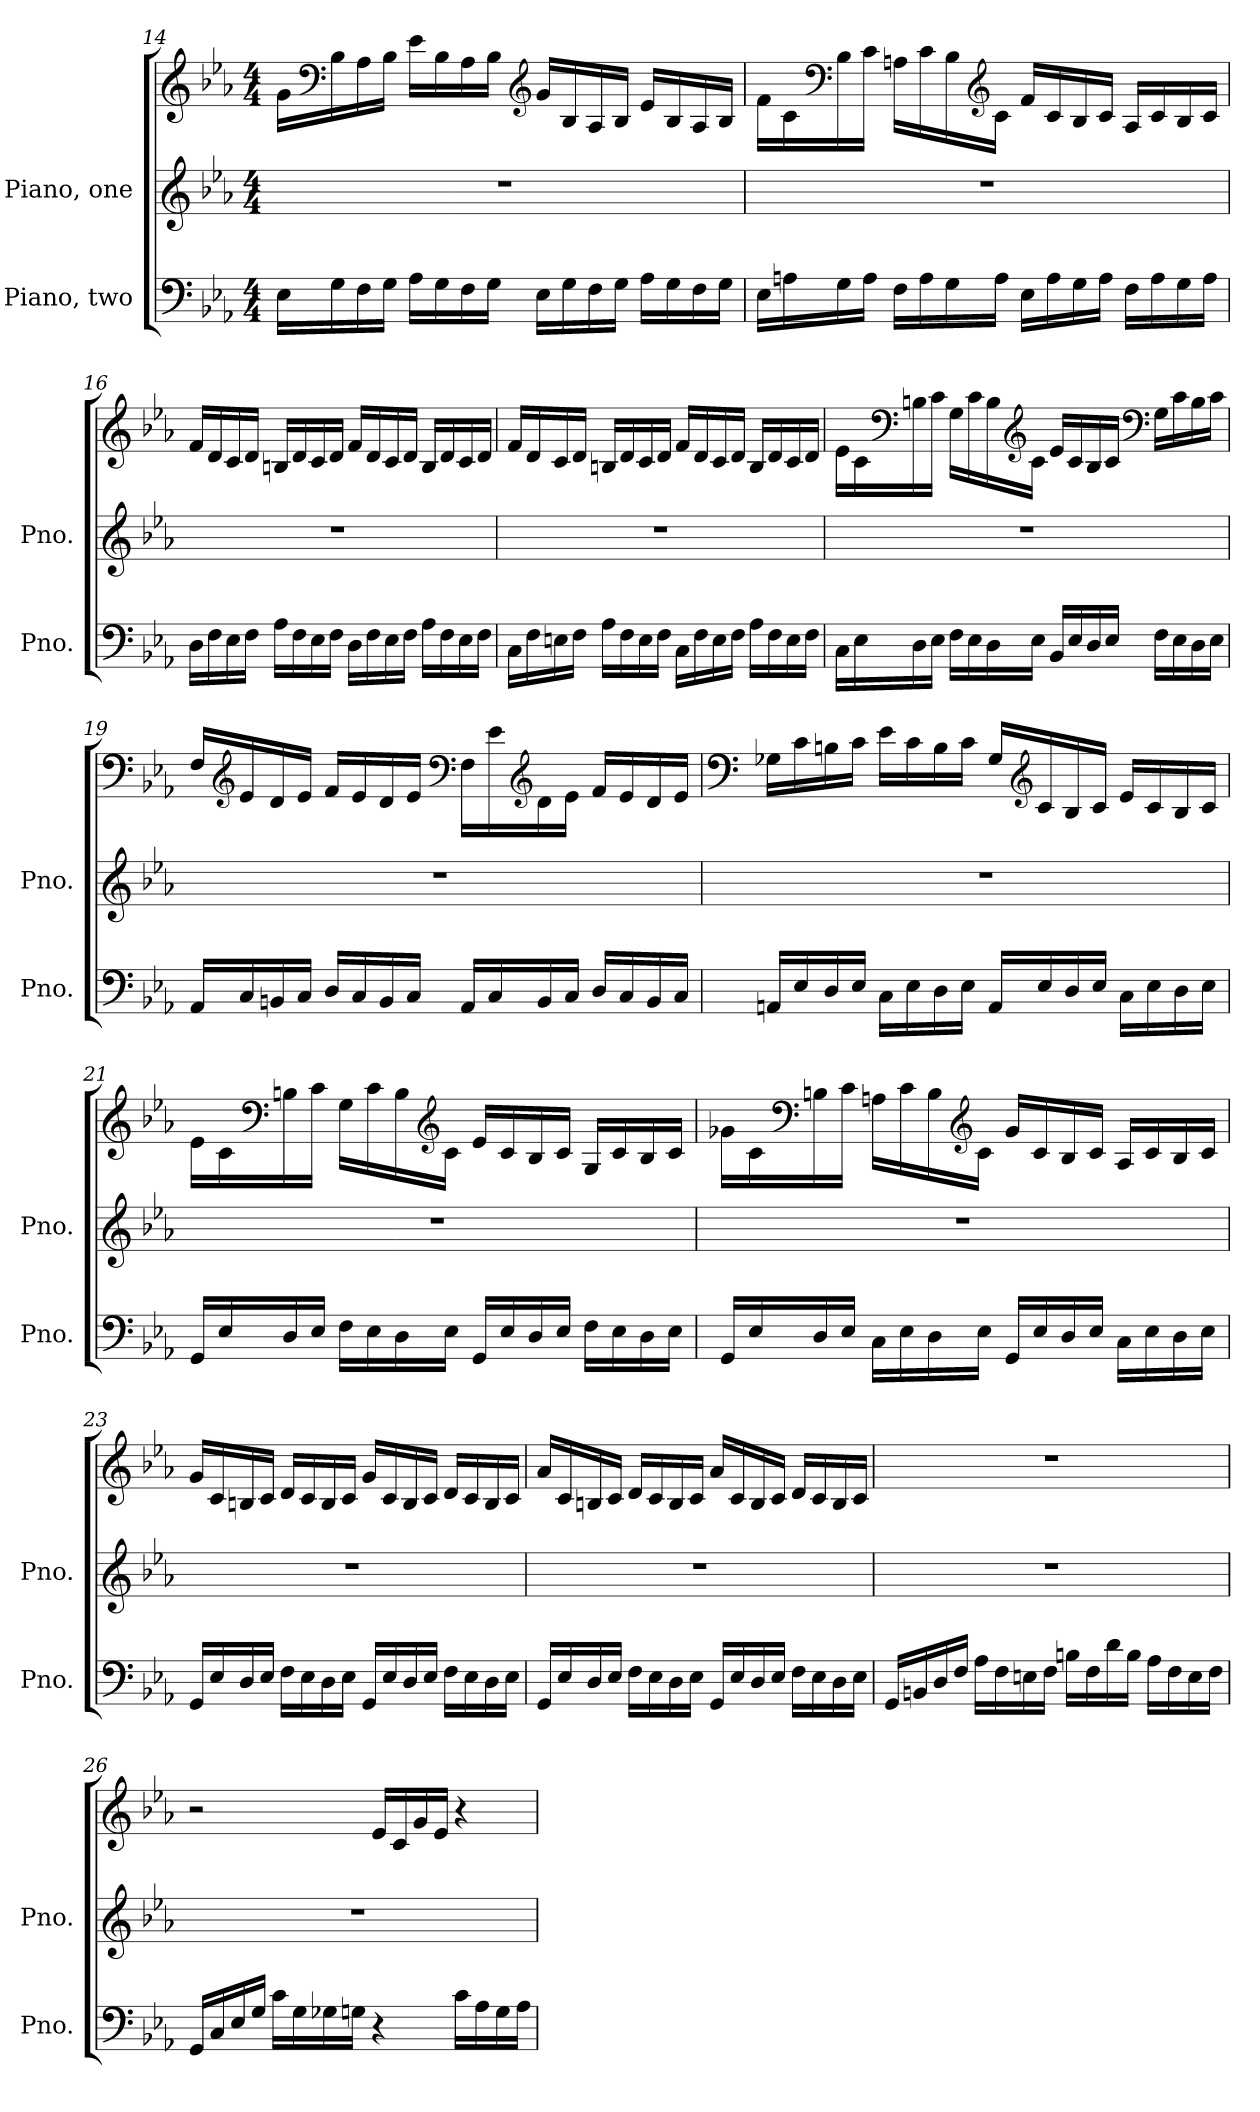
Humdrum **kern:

**kern	**kern	**kern
*part2	*part1	*part1
*staff3	*staff2	*staff1
*I"Piano, two	*I"Piano, one	*
*I'Pno.	*I'Pno.	*
!!LO:LB:g=z
*clefF4	*clefG2	*clefG2
*k[b-e-a-]	*k[b-e-a-]	*k[b-e-a-]
*M4/4	*M4/4	*M4/4
=14	=14	=14
16E-\LL	1r	16g\LL
*	*	*clefF4
16G\	.	16B-\
16F\	.	16A-\
16G\JJ	.	16B-\JJ
16A-\LL	.	16e-\LL
16G\	.	16B-\
16F\	.	16A-\
16G\JJ	.	16B-\JJ
*	*	*clefG2
16E-\LL	.	16g/LL
16G\	.	16B-/
16F\	.	16A-/
16G\JJ	.	16B-/JJ
16A-\LL	.	16e-/LL
16G\	.	16B-/
16F\	.	16A-/
16G\JJ	.	16B-/JJ
!!LO:PB:g=z
=15	=15	=15
16E-\LL	1r	16f\LL
16An\	.	16c\
*	*	*clefF4
16G\	.	16B-\
16A\JJ	.	16c\JJ
16F\LL	.	16An\LL
16A\	.	16c\
16G\	.	16B-\
*	*	*clefG2
16A\JJ	.	16c\JJ
16E-\LL	.	16f/LL
16A\	.	16c/
16G\	.	16B-/
16A\JJ	.	16c/JJ
16F\LL	.	16A/LL
16A\	.	16c/
16G\	.	16B-/
16A\JJ	.	16c/JJ
=16	=16	=16
16D\LL	1r	16f/LL
16F\	.	16d/
16E-\	.	16c/
16F\JJ	.	16d/JJ
16A-\LL	.	16Bn/LL
16F\	.	16d/
16E-\	.	16c/
16F\JJ	.	16d/JJ
16D\LL	.	16f/LL
16F\	.	16d/
16E-\	.	16c/
16F\JJ	.	16d/JJ
16A-\LL	.	16B/LL
16F\	.	16d/
16E-\	.	16c/
16F\JJ	.	16d/JJ
!!LO:LB:g=z
=17	=17	=17
16C\LL	1r	16f/LL
16F\	.	16d/
16En\	.	16c/
16F\JJ	.	16d/JJ
16A-\LL	.	16Bn/LL
16F\	.	16d/
16E\	.	16c/
16F\JJ	.	16d/JJ
16C\LL	.	16f/LL
16F\	.	16d/
16E\	.	16c/
16F\JJ	.	16d/JJ
16A-\LL	.	16B/LL
16F\	.	16d/
16E\	.	16c/
16F\JJ	.	16d/JJ
=18	=18	=18
16C\LL	1r	16e-\LL
16E-\	.	16c\
*	*	*clefF4
16D\	.	16Bn\
16E-\JJ	.	16c\JJ
16F\LL	.	16G\LL
16E-\	.	16c\
16D\	.	16B\
*	*	*clefG2
16E-\JJ	.	16c\JJ
16BB-/LL	.	16e-/LL
16E-/	.	16c/
16D/	.	16B/
16E-/JJ	.	16c/JJ
*	*	*clefF4
16F\LL	.	16G\LL
16E-\	.	16c\
16D\	.	16B\
16E-\JJ	.	16c\JJ
!!LO:LB:g=z
=19	=19	=19
16AA-/LL	1r	16F/LL
*	*	*clefG2
16C/	.	16e-/
16BBn/	.	16d/
16C/JJ	.	16e-/JJ
16D/LL	.	16f/LL
16C/	.	16e-/
16BB/	.	16d/
16C/JJ	.	16e-/JJ
*	*	*clefF4
16AA-/LL	.	16F\LL
16C/	.	16e-\
*	*	*clefG2
16BB/	.	16d\
16C/JJ	.	16e-\JJ
16D/LL	.	16f/LL
16C/	.	16e-/
16BB/	.	16d/
16C/JJ	.	16e-/JJ
!!LO:LB:g=z
=20	=20	=20
*	*	*clefF4
16AAn/LL	1r	16G-X\LL
16E-/	.	16c\
16D/	.	16Bn\
16E-/JJ	.	16c\JJ
16C\LL	.	16e-\LL
16E-\	.	16c\
16D\	.	16B\
16E-\JJ	.	16c\JJ
16AA/LL	.	16G-/LL
*	*	*clefG2
16E-/	.	16c/
16D/	.	16B/
16E-/JJ	.	16c/JJ
16C\LL	.	16e-/LL
16E-\	.	16c/
16D\	.	16B/
16E-\JJ	.	16c/JJ
!!LO:PB:g=z
=21	=21	=21
16GG/LL	1r	16e-\LL
16E-/	.	16c\
*	*	*clefF4
16D/	.	16Bn\
16E-/JJ	.	16c\JJ
16F\LL	.	16G\LL
16E-\	.	16c\
16D\	.	16B\
*	*	*clefG2
16E-\JJ	.	16c\JJ
16GG/LL	.	16e-/LL
16E-/	.	16c/
16D/	.	16B/
16E-/JJ	.	16c/JJ
16F\LL	.	16G/LL
16E-\	.	16c/
16D\	.	16B/
16E-\JJ	.	16c/JJ
!!LO:LB:g=z
=22	=22	=22
16GG/LL	1r	16g-X\LL
16E-/	.	16c\
*	*	*clefF4
16D/	.	16Bn\
16E-/JJ	.	16c\JJ
16C\LL	.	16An\LL
16E-\	.	16c\
16D\	.	16B\
*	*	*clefG2
16E-\JJ	.	16c\JJ
16GG/LL	.	16g-/LL
16E-/	.	16c/
16D/	.	16B/
16E-/JJ	.	16c/JJ
16C\LL	.	16A/LL
16E-\	.	16c/
16D\	.	16B/
16E-\JJ	.	16c/JJ
!!LO:LB:g=z
=23	=23	=23
16GG/LL	1r	16g/LL
16E-/	.	16c/
16D/	.	16Bn/
16E-/JJ	.	16c/JJ
16F\LL	.	16d/LL
16E-\	.	16c/
16D\	.	16B/
16E-\JJ	.	16c/JJ
16GG/LL	.	16g/LL
16E-/	.	16c/
16D/	.	16B/
16E-/JJ	.	16c/JJ
16F\LL	.	16d/LL
16E-\	.	16c/
16D\	.	16B/
16E-\JJ	.	16c/JJ
=24	=24	=24
16GG/LL	1r	16a-/LL
16E-/	.	16c/
16D/	.	16Bn/
16E-/JJ	.	16c/JJ
16F\LL	.	16d/LL
16E-\	.	16c/
16D\	.	16B/
16E-\JJ	.	16c/JJ
16GG/LL	.	16a-/LL
16E-/	.	16c/
16D/	.	16B/
16E-/JJ	.	16c/JJ
16F\LL	.	16d/LL
16E-\	.	16c/
16D\	.	16B/
16E-\JJ	.	16c/JJ
!!LO:LB:g=z
=25	=25	=25
16GG/LL	1r	1r
16BBn/	.	.
16D/	.	.
16F/JJ	.	.
16A-\LL	.	.
16F\	.	.
16En\	.	.
16F\JJ	.	.
16Bn\LL	.	.
16F\	.	.
16d\	.	.
16B\JJ	.	.
16A-\LL	.	.
16F\	.	.
16E\	.	.
16F\JJ	.	.
=26	=26	=26
16GG/LL	1r	2r
16C/	.	.
16E-/	.	.
16G/JJ	.	.
16c\LL	.	.
16G\	.	.
16G-X\	.	.
16Gn\JJ	.	.
4r	.	16e-/LL
.	.	16c/
.	.	16g/
.	.	16e-/JJ
16c\LL	.	4r
16A-\	.	.
16G\	.	.
16A-\JJ	.	.
=	=	=
*-	*-	*-
